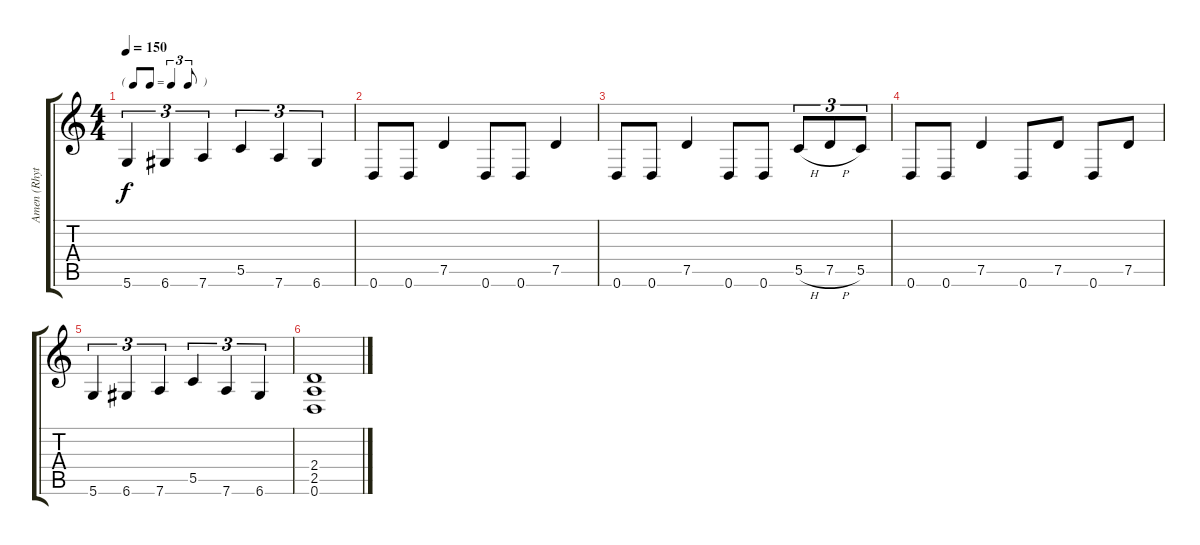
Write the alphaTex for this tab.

\track ("Amen (Rhytm Guitar)" "Amen (Rhyt") {instrument distortionguitar}
\staff {score tabs}
\tuning (D4 A3 F3 C3 G2 D2) {hide}
\ts (4 4)
\tf triplet8th
\tempo 150
\clef g2
\ks c
5.6.4{tu (3 2) dy f} 6.6.4{tu (3 2)} 7.6.4{tu (3 2)} 5.5.4{tu (3 2)} 7.6.4{tu (3 2)} 6.6.4{tu (3 2)} |
0.6.8 0.6.8 7.5.4 0.6.8 0.6.8 7.5.4 |
0.6.8 0.6.8 7.5.4 0.6.8 0.6.8 5.5{h}.8{tu (3 2)} 7.5{h}.8{tu (3 2)} 5.5.8{tu (3 2)} |
0.6.8 0.6.8 7.5.4 0.6.8 7.5.8 0.6.8 7.5.8 |
5.6.4{tu (3 2)} 6.6.4{tu (3 2)} 7.6.4{tu (3 2)} 5.5.4{tu (3 2)} 7.6.4{tu (3 2)} 6.6.4{tu (3 2)} |
(2.4 2.5 0.6).1
